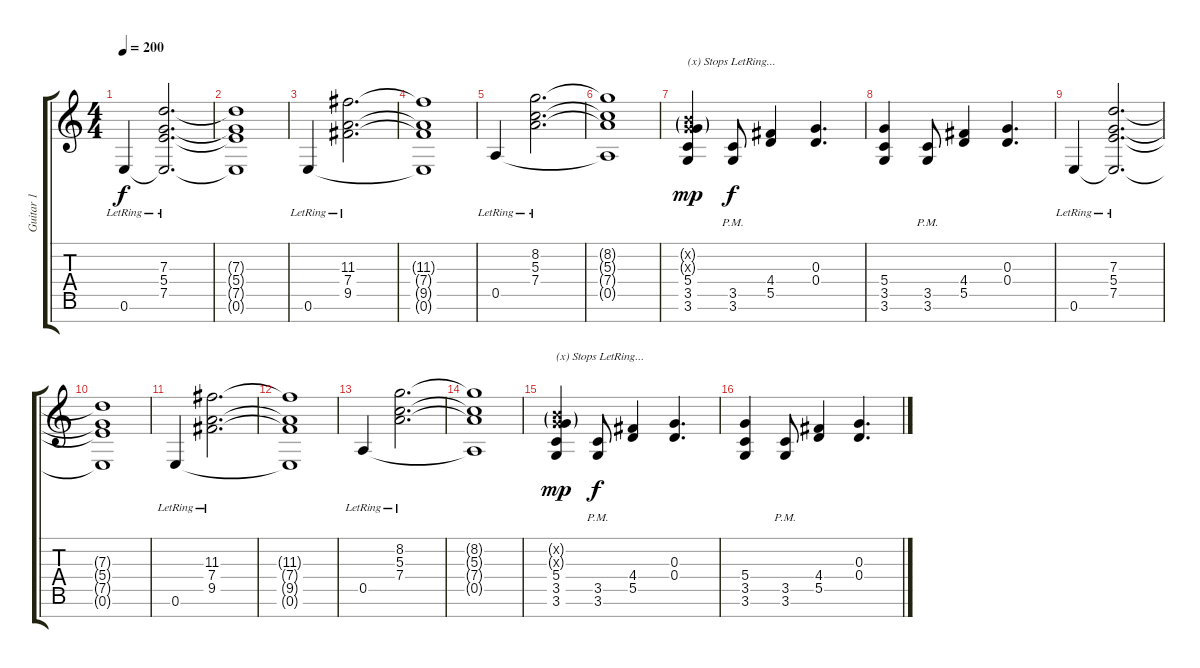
\track ("Guitar 1" "Guitar 1") {instrument distortionguitar}
\staff {score tabs}
\tuning (E4 B3 G3 D3 A2 E2 B1) {hide}
\ts (4 4)
\tempo 200
\clef g2
\ks c
0.6{lr}.4{dy f} (7.3{lr} 5.4{lr} 7.5{lr} 0.6{t}).2{d} |
(7.3{t} 5.4{t} 7.5{t} 0.6{t}).1 |
0.6{lr}.4 (11.3{lr} 7.4{lr} 9.5{lr}).2{d} |
(11.3{t} 7.4{t} 9.5{t} 0.6{t}).1 |
0.5{lr}.4 (8.2{lr} 5.3{lr} 7.4{lr}).2{d} |
(8.2{t} 5.3{t} 7.4{t} 0.5{t}).1 |
(0.2{g x} 0.3{g x} 5.4 3.5 3.6).4{txt "(x) Stops LetRing..." dy mp} (3.5{pm} 3.6{pm}).8{dy f} (4.4 5.5).4 (0.3 0.4).4{d} |
(5.4 3.5 3.6).4 (3.5{pm} 3.6{pm}).8 (4.4 5.5).4 (0.3 0.4).4{d} |
0.6{lr}.4 (7.3{lr} 5.4{lr} 7.5{lr} 0.6{t}).2{d} |
(7.3{t} 5.4{t} 7.5{t} 0.6{t}).1 |
0.6{lr}.4 (11.3{lr} 7.4{lr} 9.5{lr}).2{d} |
(11.3{t} 7.4{t} 9.5{t} 0.6{t}).1 |
0.5{lr}.4 (8.2{lr} 5.3{lr} 7.4{lr}).2{d} |
(8.2{t} 5.3{t} 7.4{t} 0.5{t}).1 |
(0.2{g x} 0.3{g x} 5.4 3.5 3.6).4{txt "(x) Stops LetRing..." dy mp} (3.5{pm} 3.6{pm}).8{dy f} (4.4 5.5).4 (0.3 0.4).4{d} |
(5.4 3.5 3.6).4 (3.5{pm} 3.6{pm}).8 (4.4 5.5).4 (0.3 0.4).4{d}
